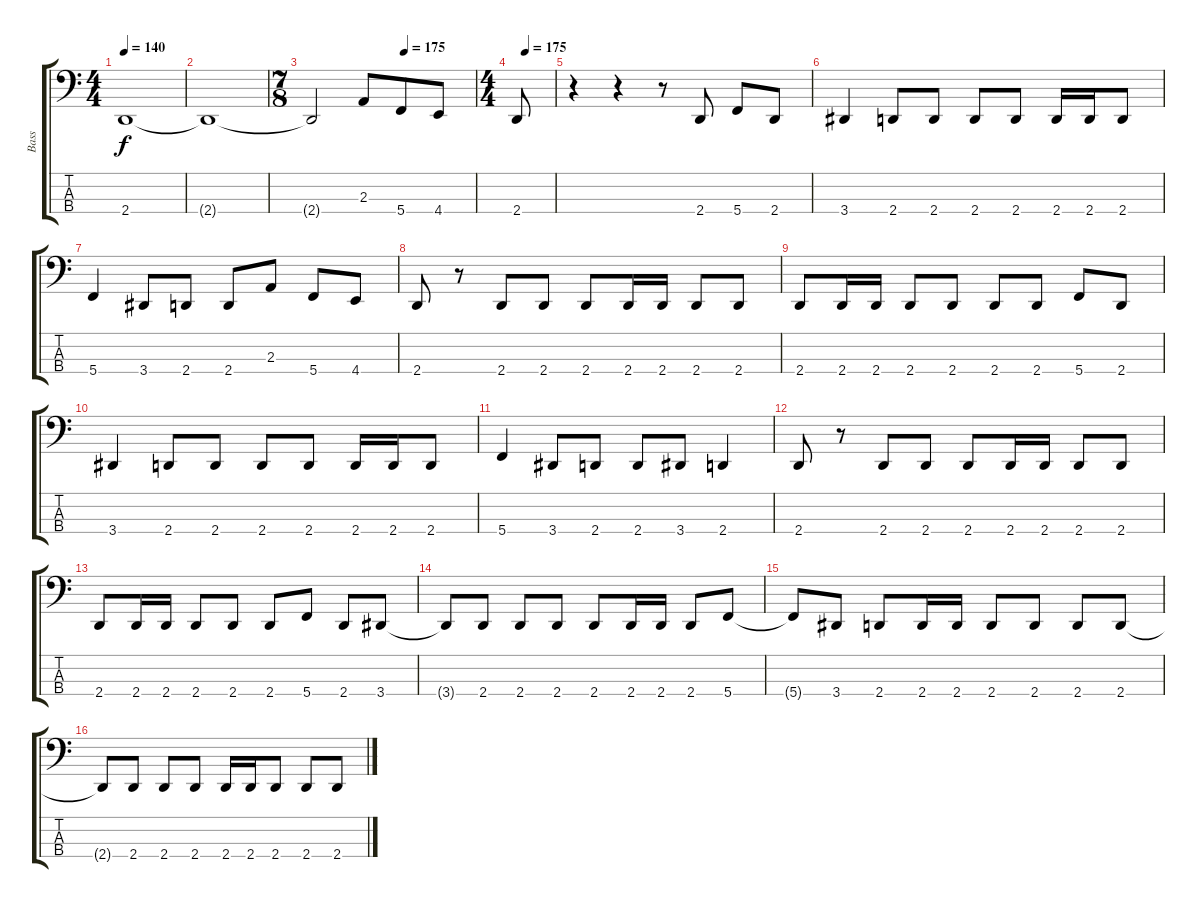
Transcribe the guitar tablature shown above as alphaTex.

\track ("Bass" "Bass") {instrument slapbass1}
\staff {score tabs}
\tuning (F2 C2 G1 C1) {hide}
\ts (4 4)
\tempo 140
\clef f4
\ks c
2.4{t}.1{dy f} |
2.4{t}.1 |
\ts (7 8)
\tempo (175 0.5714285714285714)
2.4{t}.2 2.3.8 5.4.8 4.4.8 |
\ts (4 4)
\tempo (175 0.25)
2.4.8 |
r.4 r.4 r.8 2.4.8 5.4.8 2.4.8 |
3.4.4 2.4.8 2.4.8 2.4.8 2.4.8 2.4.16 2.4.16 2.4.8 |
5.4.4 3.4.8 2.4.8 2.4.8 2.3.8 5.4.8 4.4.8 |
2.4.8 r.8 2.4.8 2.4.8 2.4.8 2.4.16 2.4.16 2.4.8 2.4.8 |
2.4.8 2.4.16 2.4.16 2.4.8 2.4.8 2.4.8 2.4.8 5.4.8 2.4.8 |
3.4.4 2.4.8 2.4.8 2.4.8 2.4.8 2.4.16 2.4.16 2.4.8 |
5.4.4 3.4.8 2.4.8 2.4.8 3.4.8 2.4.4 |
2.4.8 r.8 2.4.8 2.4.8 2.4.8 2.4.16 2.4.16 2.4.8 2.4.8 |
2.4.8 2.4.16 2.4.16 2.4.8 2.4.8 2.4.8 5.4.8 2.4.8 3.4.8 |
3.4{t}.8 2.4.8 2.4.8 2.4.8 2.4.8 2.4.16 2.4.16 2.4.8 5.4.8 |
5.4{t}.8 3.4.8 2.4.8 2.4.16 2.4.16 2.4.8 2.4.8 2.4.8 2.4.8 |
2.4{t}.8 2.4.8 2.4.8 2.4.8 2.4.16 2.4.16 2.4.8 2.4.8 2.4.8
